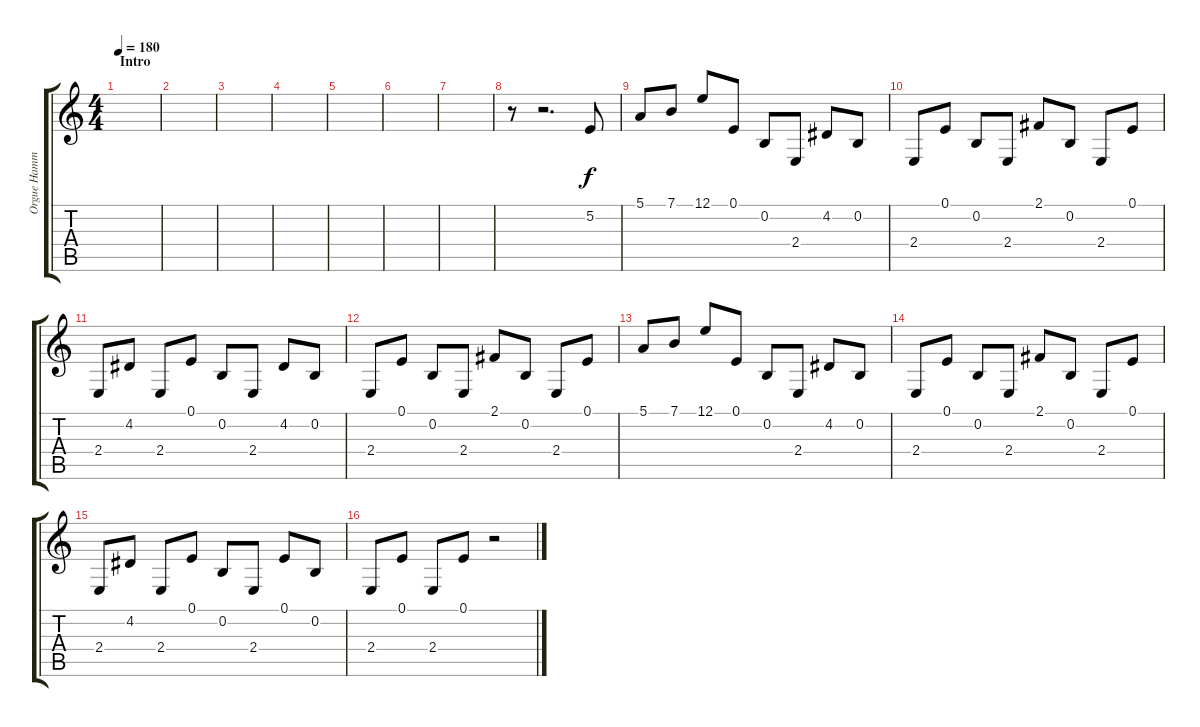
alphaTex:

\track ("Orgue Hammond" "Orgue Hamm") {instrument drawbarorgan}
\staff {score tabs}
\tuning (E4 B3 G3 D3 A2 E2) {hide}
\ts (4 4)
\section ("" "Intro")
\tempo 180
\clef g2
\ks c
|
|
|
|
|
|
|
r.8 r.2{d} 5.2.8 |
5.1.8 7.1.8 12.1.8 0.1.8 0.2.8 2.4.8 4.2.8 0.2.8 |
2.4.8 0.1.8 0.2.8 2.4.8 2.1.8 0.2.8 2.4.8 0.1.8 |
2.4.8 4.2.8 2.4.8 0.1.8 0.2.8 2.4.8 4.2.8 0.2.8 |
2.4.8 0.1.8 0.2.8 2.4.8 2.1.8 0.2.8 2.4.8 0.1.8 |
5.1.8 7.1.8 12.1.8 0.1.8 0.2.8 2.4.8 4.2.8 0.2.8 |
2.4.8 0.1.8 0.2.8 2.4.8 2.1.8 0.2.8 2.4.8 0.1.8 |
2.4.8 4.2.8 2.4.8 0.1.8 0.2.8 2.4.8 0.1.8 0.2.8 |
2.4.8 0.1.8 2.4.8 0.1.8 r.2
